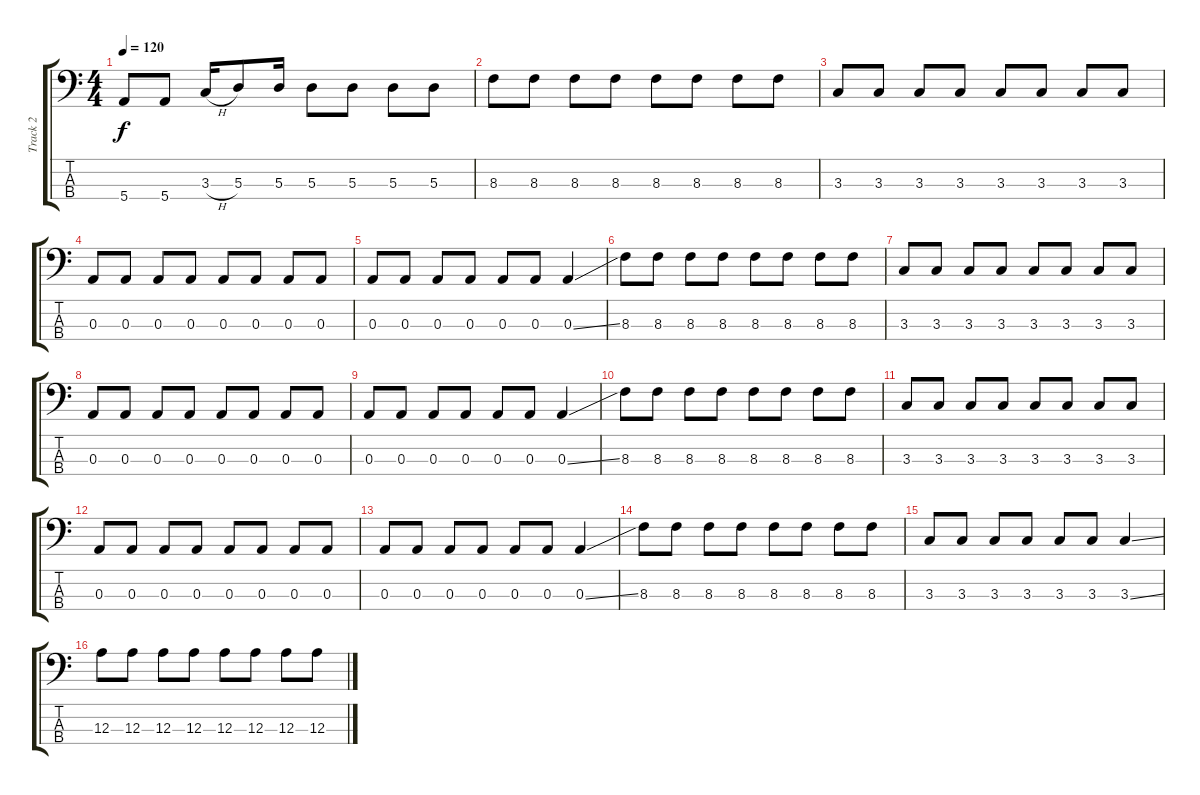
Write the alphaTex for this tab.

\track ("Track 2" "Track 2") {instrument electricbassfinger}
\staff {score tabs}
\tuning (G2 D2 A1 E1) {hide}
\ts (4 4)
\tempo 120
\clef f4
\ks c
5.4.8{dy f} 5.4.8 3.3{h}.16 5.3.8 5.3.16 5.3.8 5.3.8 5.3.8 5.3.8 |
8.3.8 8.3.8 8.3.8 8.3.8 8.3.8 8.3.8 8.3.8 8.3.8 |
3.3.8 3.3.8 3.3.8 3.3.8 3.3.8 3.3.8 3.3.8 3.3.8 |
0.3.8 0.3.8 0.3.8 0.3.8 0.3.8 0.3.8 0.3.8 0.3.8 |
0.3.8 0.3.8 0.3.8 0.3.8 0.3.8 0.3.8 0.3{ss}.4 |
8.3.8 8.3.8 8.3.8 8.3.8 8.3.8 8.3.8 8.3.8 8.3.8 |
3.3.8 3.3.8 3.3.8 3.3.8 3.3.8 3.3.8 3.3.8 3.3.8 |
0.3.8 0.3.8 0.3.8 0.3.8 0.3.8 0.3.8 0.3.8 0.3.8 |
0.3.8 0.3.8 0.3.8 0.3.8 0.3.8 0.3.8 0.3{ss}.4 |
8.3.8 8.3.8 8.3.8 8.3.8 8.3.8 8.3.8 8.3.8 8.3.8 |
3.3.8 3.3.8 3.3.8 3.3.8 3.3.8 3.3.8 3.3.8 3.3.8 |
0.3.8 0.3.8 0.3.8 0.3.8 0.3.8 0.3.8 0.3.8 0.3.8 |
0.3.8 0.3.8 0.3.8 0.3.8 0.3.8 0.3.8 0.3{ss}.4 |
8.3.8 8.3.8 8.3.8 8.3.8 8.3.8 8.3.8 8.3.8 8.3.8 |
3.3.8 3.3.8 3.3.8 3.3.8 3.3.8 3.3.8 3.3{ss}.4 |
12.3.8 12.3.8 12.3.8 12.3.8 12.3.8 12.3.8 12.3.8 12.3.8
